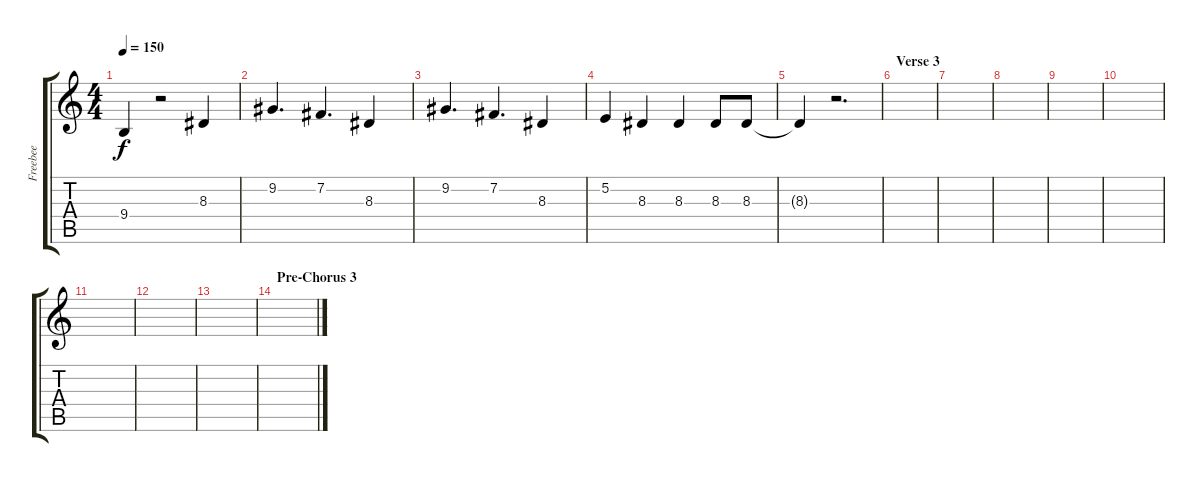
\track ("Freebee" "Freebee") {instrument lead2sawtooth}
\staff {score tabs}
\tuning (E4 B3 G3 D3 A2 E2) {hide}
\ts (4 4)
\tempo 150
\clef g2
\ks c
9.4{t}.4{dy f} r.2 8.3.4 |
9.2.4{d} 7.2.4{d} 8.3.4 |
9.2.4{d} 7.2.4{d} 8.3.4 |
5.2.4 8.3.4 8.3.4 8.3.8 8.3.8 |
8.3{t}.4 r.2{d} |
\section ("" "Verse 3")
|
|
|
|
|
|
|
|
\section ("" "Pre-Chorus 3")
